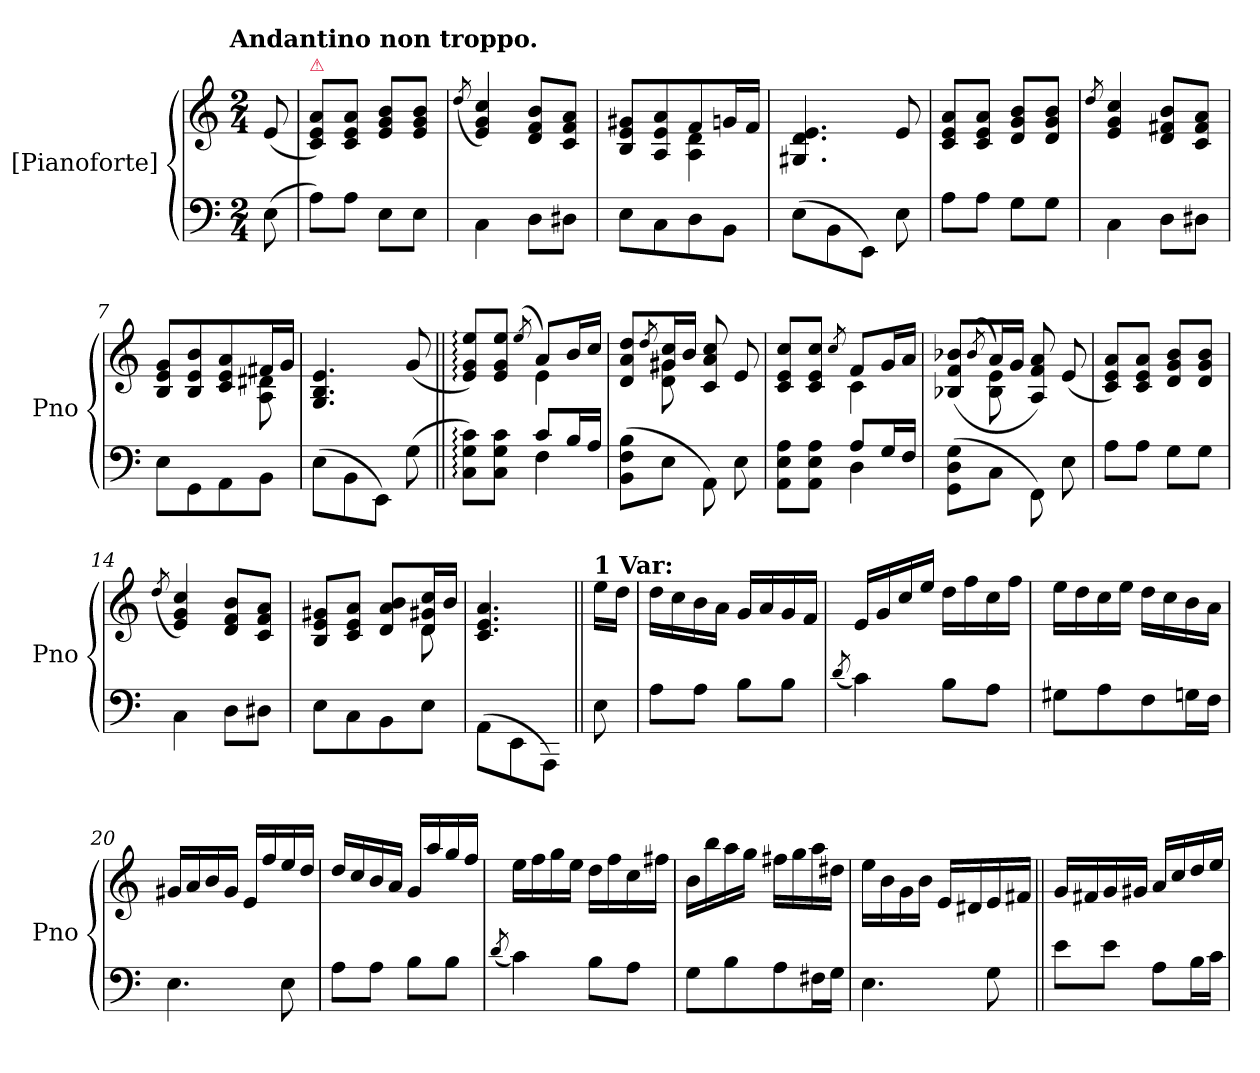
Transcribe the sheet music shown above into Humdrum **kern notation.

**kern	**kern
*part2	*part1
*staff2	*staff1
*I"[Pianoforte]	*I"[Pianoforte]
*I'Pno	*I'Pno
*clefF4	*clefG2
*k[]	*k[]
*a:	*a:
!!LO:TX:omd:t=Andantino non troppo.
*M2/4	*M2/4
*MM80	*MM80
=	=
(8E\	(8e/
=1	=1
!	!LO:TX:a:color=crimson:t=⚠
8A\L)	8c/ 8e/ 8a/L)
8A\J	8c/ 8e/ 8a/J
8E\L	8e/ 8g/ 8b/L
8E\J	8e/ 8g/ 8b/J
=2	=2
.	(<8qdd/
4C\	4e/ 4g/ 4cc/)
8D\L	8d/ 8f/ 8b/L
8D#X\J	8c/ 8f/ 8a/J
=3	=3
*	*^
8E\L	8B/ 8e/ 8g#X/L	4ryy
8C\	8A/ 8e/ 8a/	.
8D\	8f/	4A\ 4d\
8BB\J	16gn/L	.
.	16f/JJ	.
*	*v	*v
=4	=4
(8E\L	4.G#X/ 4.d/ 4.e/
8BB\	.
8EE\J)	.
8E\	8e/
=5	=5
8A\L	8c/ 8e/ 8a/L
8A\J	8c/ 8e/ 8a/J
8G\L	8d/ 8g/ 8b/L
8G\J	8d/ 8g/ 8b/J
=6	=6
.	8qdd/
4C\	4e/ 4g/ 4cc/
8D\L	8d/ 8f#X/ 8b/L
8D#X\J	8c/ 8f#/ 8a/J
=7	=7
*	*^
8E\L	8B/ 8e/ 8g/L	4.ryy
8GG\	8B/ 8e/ 8b/	.
8AA\	8c/ 8e/ 8a/	.
8BB\J	16f#X/L	8A\ 8d#X\
.	16g/JJ	.
*	*v	*v
=8	=8
(8E\L	4.G/ 4.B/ 4.e/
8BB\	.
8EE\J)	.
(8G\	(>8g/
=9||	=9||
*^	*^
8C:\ 8G:\ 8c:\L)	4ryy	8e:/ 8g:/ 8ee:/L)	4ryy
8C\ 8G\ 8c\J	.	8e/ 8g/ 8ee/J	.
.	.	(<8qee/	.
8c/L	4F\	8a/L)	4e\
16B/L	.	16b/L	.
16A/JJ	.	16cc/JJ	.
*v	*v	*	*
=10	=10	=10
(8BB\ 8F\ 8B\L	8d/ 8a/ 8dd/L	8ryy
.	8qdd/	.
8E\J	16g#X/ 16cc/L	8d\ 8g#X\
.	16b/JJ	.
8AA\)	8c/ 8a/ 8cc/	4ryy
8E\	8e/	.
=11	=11	=11
*^	*	*
8AA\ 8E\ 8A\L	4ryy	8c/ 8e/ 8cc/L	4ryy
8AA\ 8E\ 8A\J	.	8c/ 8e/ 8cc/J	.
.	.	8qcc/	.
8A/L	4D\	8f/L	4c\
16G/L	.	16g/L	.
16F/JJ	.	16a/JJ	.
*v	*v	*	*
=12	=12	=12
(8GG\ 8D\ 8G\L	(8B-X/ 8f/ 8b-X/L	8ryy
.	(<8qb-/	.
8C\J	16a/L)	8B-\ 8e\
.	16g/JJ	.
8FF\)	8A/ 8f/ 8a/)	4ryy
8E\	(8e/	.
*	*v	*v
=13	=13
8A\L	8c/ 8e/ 8a/L)
8A\J	8c/ 8e/ 8a/J
8G\L	8d/ 8g/ 8b/L
8G\J	8d/ 8g/ 8b/J
=14	=14
.	(<8qdd/
4C\	4e/ 4g/ 4cc/)
8D\L	8d/ 8f/ 8b/L
8D#X\J	8c/ 8f/ 8a/J
=15	=15
*	*^
8E\L	8B/ 8e/ 8g#X/L	4.ryy
8C\	8c/ 8e/ 8a/J	.
8BB\	8d/ 8a/ 8b/L	.
8E\J	16d/ 16g#X/ 16cc/L	8d\
.	16b/JJ	.
*	*v	*v
=	=
(8AA\L	4.c/ 4.e/ 4.a/
8EE\	.
8AAA\J)	.
=16||	=16||
!	!LO:TX:a:B:t=1 Var&colon;
8E\	16ee\LL
.	16dd\JJ
=17	=17
8A\L	16dd\LL
.	16cc\
8A\J	16b\
.	16a\JJ
8B\L	16g/LL
.	16a/
8B\J	16g/
.	16f/JJ
=18	=18
(<8qd/	.
4c\)	16e/LL
.	16g/
.	16cc/
.	16ee/JJ
8B\L	16dd\LL
.	16ff\
8A\J	16cc\
.	16ff\JJ
=19	=19
8G#X\L	16ee\LL
.	16dd\
8A\	16cc\
.	16ee\JJ
8F\	16dd\LL
.	16cc\
16Gn\L	16b\
16F\JJ	16a\JJ
=20	=20
4.E\	16g#X/LL
.	16a/
.	16b/
.	16g#/JJ
.	16e/LL
.	16ff/
8E\	16ee/
.	16dd/JJ
=21	=21
8A\L	16dd/LL
.	16cc/
8A\J	16b/
.	16a/JJ
8B\L	16g/LL
.	16aa/
8B\J	16gg/
.	16ff/JJ
=22	=22
(<8qd/	.
4c\)	16ee\LL
.	16ff\
.	16gg\
.	16ee\JJ
8B\L	16dd\LL
.	16ff\
8A\J	16cc\
.	16ff#X\JJ
=23	=23
8G\L	16b\LL
.	16bb\
8B\	16aa\
.	16gg\JJ
8A\	16ff#X\LL
.	16gg\
16F#X\L	16aa\
16G\JJ	16dd#X\JJ
=24	=24
4.E\	16ee\LL
.	16b\
.	16g\
.	16b\JJ
.	16e/LL
.	16d#X/
8G\	16e/
.	16f#X/JJ
=25||	=25||
8e\L	16g/LL
.	16f#X/
8e\J	16g/
.	16g#X/JJ
8A\L	16a/LL
.	16cc/
16B\L	16dd/
16c\JJ	16ee/JJ
=	=
*-	*-
